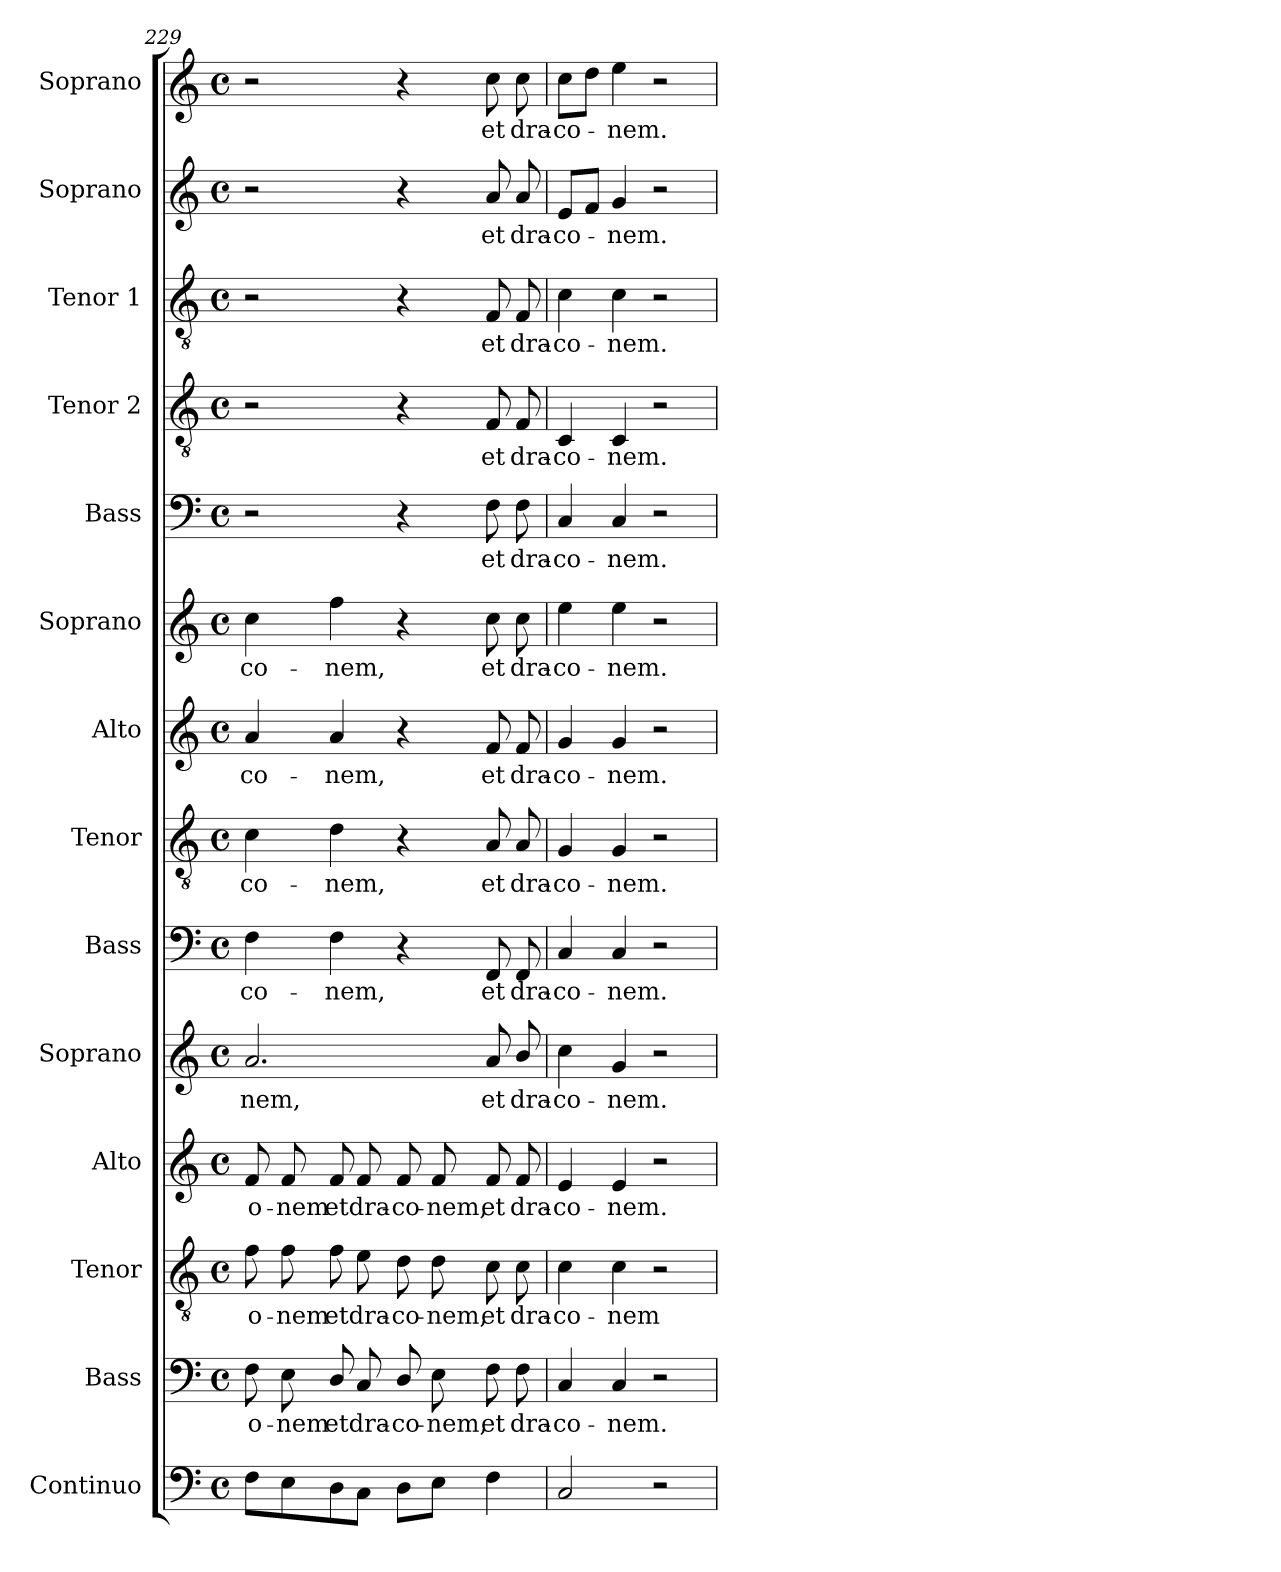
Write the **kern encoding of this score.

**kern	**kern	**text	**kern	**text	**kern	**text	**kern	**text	**kern	**text	**kern	**text	**kern	**text	**kern	**text	**kern	**text	**kern	**text	**kern	**text	**kern	**text	**kern	**text
*part14	*part13	*part13	*part12	*part12	*part11	*part11	*part10	*part10	*part9	*part9	*part8	*part8	*part7	*part7	*part6	*part6	*part5	*part5	*part4	*part4	*part3	*part3	*part2	*part2	*part1	*part1
*staff14	*staff13	*staff13	*staff12	*staff12	*staff11	*staff11	*staff10	*staff10	*staff9	*staff9	*staff8	*staff8	*staff7	*staff7	*staff6	*staff6	*staff5	*staff5	*staff4	*staff4	*staff3	*staff3	*staff2	*staff2	*staff1	*staff1
*I"Continuo	*I"Bass	*	*I"Tenor	*	*I"Alto	*	*I"Soprano	*	*I"Bass	*	*I"Tenor	*	*I"Alto	*	*I"Soprano	*	*I"Bass	*	*I"Tenor 2	*	*I"Tenor 1	*	*I"Soprano	*	*I"Soprano	*
*I'Cont.	*I'B.	*	*I'T.	*	*I'A.	*	*I'S.	*	*I'B.	*	*I'T.	*	*I'A.	*	*I'S.	*	*I'B.	*	*I'T2.	*	*I'T1.	*	*I'S.	*	*I'S.	*
*clefF4	*clefF4	*	*clefGv2	*	*clefG2	*	*clefG2	*	*clefF4	*	*clefGv2	*	*clefG2	*	*clefG2	*	*clefF4	*	*clefGv2	*	*clefGv2	*	*clefG2	*	*clefG2	*
*	*	*	*ITrd7c12	*	*	*	*	*	*	*	*ITrd7c12	*	*	*	*	*	*	*	*ITrd7c12	*	*ITrd7c12	*	*	*	*	*
*k[]	*k[]	*	*k[]	*	*k[]	*	*k[]	*	*k[]	*	*k[]	*	*k[]	*	*k[]	*	*k[]	*	*k[]	*	*k[]	*	*k[]	*	*k[]	*
*C:	*C:	*	*C:	*	*C:	*	*C:	*	*C:	*	*C:	*	*C:	*	*C:	*	*C:	*	*C:	*	*C:	*	*C:	*	*C:	*
*M4/4	*M4/4	*	*M4/4	*	*M4/4	*	*M4/4	*	*M4/4	*	*M4/4	*	*M4/4	*	*M4/4	*	*M4/4	*	*M4/4	*	*M4/4	*	*M4/4	*	*M4/4	*
*met(c)	*met(c)	*	*met(c)	*	*met(c)	*	*met(c)	*	*met(c)	*	*met(c)	*	*met(c)	*	*met(c)	*	*met(c)	*	*met(c)	*	*met(c)	*	*met(c)	*	*met(c)	*
=229	=229	=229	=229	=229	=229	=229	=229	=229	=229	=229	=229	=229	=229	=229	=229	=229	=229	=229	=229	=229	=229	=229	=229	=229	=229	=229
!	!	!LO:LY:b:color=#000000	!	!	!	!	!	!	!	!	!	!	!	!	!	!	!	!	!	!	!	!	!	!	!	!
!	!	!	!	!LO:LY:b:color=#000000	!	!	!	!	!	!	!	!	!	!	!	!	!	!	!	!	!	!	!	!	!	!
!	!	!	!	!	!	!LO:LY:b:color=#000000	!	!	!	!	!	!	!	!	!	!	!	!	!	!	!	!	!	!	!	!
!	!	!	!	!	!	!	!	!LO:LY:b:color=#000000	!	!	!	!	!	!	!	!	!	!	!	!	!	!	!	!	!	!
!	!	!	!	!	!	!	!	!	!	!LO:LY:b:color=#000000	!	!	!	!	!	!	!	!	!	!	!	!	!	!	!	!
!	!	!	!	!	!	!	!	!	!	!	!	!LO:LY:b:color=#000000	!	!	!	!	!	!	!	!	!	!	!	!	!	!
!	!	!	!	!	!	!	!	!	!	!	!	!	!	!LO:LY:b:color=#000000	!	!	!	!	!	!	!	!	!	!	!	!
!	!	!	!	!	!	!	!	!	!	!	!	!	!	!	!	!LO:LY:b:color=#000000	!	!	!	!	!	!	!	!	!	!
8Fi\L	8Fi\	-o-	8Fi\	-o-	8fi/	-o-	2.ai/	-nem,	4Fi\	-co-	4Ci\	-co-	4ai/	-co-	4cci\	-co-	2r	.	2r	.	2r	.	2r	.	2r	.
!	!	!LO:LY:b:color=#000000	!	!	!	!	!	!	!	!	!	!	!	!	!	!	!	!	!	!	!	!	!	!	!	!
!	!	!	!	!LO:LY:b:color=#000000	!	!	!	!	!	!	!	!	!	!	!	!	!	!	!	!	!	!	!	!	!	!
!	!	!	!	!	!	!LO:LY:b:color=#000000	!	!	!	!	!	!	!	!	!	!	!	!	!	!	!	!	!	!	!	!
8Ei\	8Ei\	-nem	8Fi\	-nem	8fi/	-nem	.	.	.	.	.	.	.	.	.	.	.	.	.	.	.	.	.	.	.	.
!	!	!LO:LY:b:color=#000000	!	!	!	!	!	!	!	!	!	!	!	!	!	!	!	!	!	!	!	!	!	!	!	!
!	!	!	!	!LO:LY:b:color=#000000	!	!	!	!	!	!	!	!	!	!	!	!	!	!	!	!	!	!	!	!	!	!
!	!	!	!	!	!	!LO:LY:b:color=#000000	!	!	!	!	!	!	!	!	!	!	!	!	!	!	!	!	!	!	!	!
!	!	!	!	!	!	!	!	!	!	!LO:LY:b:color=#000000	!	!	!	!	!	!	!	!	!	!	!	!	!	!	!	!
!	!	!	!	!	!	!	!	!	!	!	!	!LO:LY:b:color=#000000	!	!	!	!	!	!	!	!	!	!	!	!	!	!
!	!	!	!	!	!	!	!	!	!	!	!	!	!	!LO:LY:b:color=#000000	!	!	!	!	!	!	!	!	!	!	!	!
!	!	!	!	!	!	!	!	!	!	!	!	!	!	!	!	!LO:LY:b:color=#000000	!	!	!	!	!	!	!	!	!	!
8Di\	8Di/	et	8Fi\	et	8fi/	et	.	.	4Fi\	-nem,	4Di\	-nem,	4ai/	-nem,	4ffi\	-nem,	.	.	.	.	.	.	.	.	.	.
!	!	!LO:LY:b:color=#000000	!	!	!	!	!	!	!	!	!	!	!	!	!	!	!	!	!	!	!	!	!	!	!	!
!	!	!	!	!LO:LY:b:color=#000000	!	!	!	!	!	!	!	!	!	!	!	!	!	!	!	!	!	!	!	!	!	!
!	!	!	!	!	!	!LO:LY:b:color=#000000	!	!	!	!	!	!	!	!	!	!	!	!	!	!	!	!	!	!	!	!
8Ci\J	8Ci/	dra-	8Ei\	dra-	8fi/	dra-	.	.	.	.	.	.	.	.	.	.	.	.	.	.	.	.	.	.	.	.
!	!	!LO:LY:b:color=#000000	!	!	!	!	!	!	!	!	!	!	!	!	!	!	!	!	!	!	!	!	!	!	!	!
!	!	!	!	!LO:LY:b:color=#000000	!	!	!	!	!	!	!	!	!	!	!	!	!	!	!	!	!	!	!	!	!	!
!	!	!	!	!	!	!LO:LY:b:color=#000000	!	!	!	!	!	!	!	!	!	!	!	!	!	!	!	!	!	!	!	!
8Di\L	8Di/	-co-	8Di\	-co-	8fi/	-co-	.	.	4r	.	4r	.	4r	.	4r	.	4r	.	4r	.	4r	.	4r	.	4r	.
!	!	!LO:LY:b:color=#000000	!	!	!	!	!	!	!	!	!	!	!	!	!	!	!	!	!	!	!	!	!	!	!	!
!	!	!	!	!LO:LY:b:color=#000000	!	!	!	!	!	!	!	!	!	!	!	!	!	!	!	!	!	!	!	!	!	!
!	!	!	!	!	!	!LO:LY:b:color=#000000	!	!	!	!	!	!	!	!	!	!	!	!	!	!	!	!	!	!	!	!
8Ei\J	8Ei\	-nem,	8Di\	-nem,	8fi/	-nem,	.	.	.	.	.	.	.	.	.	.	.	.	.	.	.	.	.	.	.	.
!	!	!LO:LY:b:color=#000000	!	!	!	!	!	!	!	!	!	!	!	!	!	!	!	!	!	!	!	!	!	!	!	!
!	!	!	!	!LO:LY:b:color=#000000	!	!	!	!	!	!	!	!	!	!	!	!	!	!	!	!	!	!	!	!	!	!
!	!	!	!	!	!	!LO:LY:b:color=#000000	!	!	!	!	!	!	!	!	!	!	!	!	!	!	!	!	!	!	!	!
!	!	!	!	!	!	!	!	!LO:LY:b:color=#000000	!	!	!	!	!	!	!	!	!	!	!	!	!	!	!	!	!	!
!	!	!	!	!	!	!	!	!	!	!LO:LY:b:color=#000000	!	!	!	!	!	!	!	!	!	!	!	!	!	!	!	!
!	!	!	!	!	!	!	!	!	!	!	!	!LO:LY:b:color=#000000	!	!	!	!	!	!	!	!	!	!	!	!	!	!
!	!	!	!	!	!	!	!	!	!	!	!	!	!	!LO:LY:b:color=#000000	!	!	!	!	!	!	!	!	!	!	!	!
!	!	!	!	!	!	!	!	!	!	!	!	!	!	!	!	!LO:LY:b:color=#000000	!	!	!	!	!	!	!	!	!	!
!	!	!	!	!	!	!	!	!	!	!	!	!	!	!	!	!	!	!LO:LY:b:color=#000000	!	!	!	!	!	!	!	!
!	!	!	!	!	!	!	!	!	!	!	!	!	!	!	!	!	!	!	!	!LO:LY:b:color=#000000	!	!	!	!	!	!
!	!	!	!	!	!	!	!	!	!	!	!	!	!	!	!	!	!	!	!	!	!	!LO:LY:b:color=#000000	!	!	!	!
!	!	!	!	!	!	!	!	!	!	!	!	!	!	!	!	!	!	!	!	!	!	!	!	!LO:LY:b:color=#000000	!	!
!	!	!	!	!	!	!	!	!	!	!	!	!	!	!	!	!	!	!	!	!	!	!	!	!	!	!LO:LY:b:color=#000000
4Fi\	8Fi\	et	8Ci\	et	8fi/	et	8ai/	et	8FFi/	et	8AAi/	et	8fi/	et	8cci\	et	8Fi\	et	8FFi/	et	8FFi/	et	8ai/	et	8cci\	et
!	!	!LO:LY:b:color=#000000	!	!	!	!	!	!	!	!	!	!	!	!	!	!	!	!	!	!	!	!	!	!	!	!
!	!	!	!	!LO:LY:b:color=#000000	!	!	!	!	!	!	!	!	!	!	!	!	!	!	!	!	!	!	!	!	!	!
!	!	!	!	!	!	!LO:LY:b:color=#000000	!	!	!	!	!	!	!	!	!	!	!	!	!	!	!	!	!	!	!	!
!	!	!	!	!	!	!	!	!LO:LY:b:color=#000000	!	!	!	!	!	!	!	!	!	!	!	!	!	!	!	!	!	!
!	!	!	!	!	!	!	!	!	!	!LO:LY:b:color=#000000	!	!	!	!	!	!	!	!	!	!	!	!	!	!	!	!
!	!	!	!	!	!	!	!	!	!	!	!	!LO:LY:b:color=#000000	!	!	!	!	!	!	!	!	!	!	!	!	!	!
!	!	!	!	!	!	!	!	!	!	!	!	!	!	!LO:LY:b:color=#000000	!	!	!	!	!	!	!	!	!	!	!	!
!	!	!	!	!	!	!	!	!	!	!	!	!	!	!	!	!LO:LY:b:color=#000000	!	!	!	!	!	!	!	!	!	!
!	!	!	!	!	!	!	!	!	!	!	!	!	!	!	!	!	!	!LO:LY:b:color=#000000	!	!	!	!	!	!	!	!
!	!	!	!	!	!	!	!	!	!	!	!	!	!	!	!	!	!	!	!	!LO:LY:b:color=#000000	!	!	!	!	!	!
!	!	!	!	!	!	!	!	!	!	!	!	!	!	!	!	!	!	!	!	!	!	!LO:LY:b:color=#000000	!	!	!	!
!	!	!	!	!	!	!	!	!	!	!	!	!	!	!	!	!	!	!	!	!	!	!	!	!LO:LY:b:color=#000000	!	!
!	!	!	!	!	!	!	!	!	!	!	!	!	!	!	!	!	!	!	!	!	!	!	!	!	!	!LO:LY:b:color=#000000
.	8Fi\	dra-	8Ci\	dra-	8fi/	dra-	8bi/	dra-	8FFi/	dra-	8AAi/	dra-	8fi/	dra-	8cci\	dra-	8Fi\	dra-	8FFi/	dra-	8FFi/	dra-	8ai/	dra-	8cci\	dra-
=230	=230	=230	=230	=230	=230	=230	=230	=230	=230	=230	=230	=230	=230	=230	=230	=230	=230	=230	=230	=230	=230	=230	=230	=230	=230	=230
!	!	!LO:LY:b:color=#000000	!	!	!	!	!	!	!	!	!	!	!	!	!	!	!	!	!	!	!	!	!	!	!	!
!	!	!	!	!LO:LY:b:color=#000000	!	!	!	!	!	!	!	!	!	!	!	!	!	!	!	!	!	!	!	!	!	!
!	!	!	!	!	!	!LO:LY:b:color=#000000	!	!	!	!	!	!	!	!	!	!	!	!	!	!	!	!	!	!	!	!
!	!	!	!	!	!	!	!	!LO:LY:b:color=#000000	!	!	!	!	!	!	!	!	!	!	!	!	!	!	!	!	!	!
!	!	!	!	!	!	!	!	!	!	!LO:LY:b:color=#000000	!	!	!	!	!	!	!	!	!	!	!	!	!	!	!	!
!	!	!	!	!	!	!	!	!	!	!	!	!LO:LY:b:color=#000000	!	!	!	!	!	!	!	!	!	!	!	!	!	!
!	!	!	!	!	!	!	!	!	!	!	!	!	!	!LO:LY:b:color=#000000	!	!	!	!	!	!	!	!	!	!	!	!
!	!	!	!	!	!	!	!	!	!	!	!	!	!	!	!	!LO:LY:b:color=#000000	!	!	!	!	!	!	!	!	!	!
!	!	!	!	!	!	!	!	!	!	!	!	!	!	!	!	!	!	!LO:LY:b:color=#000000	!	!	!	!	!	!	!	!
!	!	!	!	!	!	!	!	!	!	!	!	!	!	!	!	!	!	!	!	!LO:LY:b:color=#000000	!	!	!	!	!	!
!	!	!	!	!	!	!	!	!	!	!	!	!	!	!	!	!	!	!	!	!	!	!LO:LY:b:color=#000000	!	!	!	!
!	!	!	!	!	!	!	!	!	!	!	!	!	!	!	!	!	!	!	!	!	!	!	!	!LO:LY:b:color=#000000	!	!
!	!	!	!	!	!	!	!	!	!	!	!	!	!	!	!	!	!	!	!	!	!	!	!	!	!	!LO:LY:b:color=#000000
2Ci/	4Ci/	-co-	4Ci\	-co-	4ei/	-co-	4cci\	-co-	4Ci/	-co-	4GGi/	-co-	4gi/	-co-	4eei\	-co-	4Ci/	-co-	4CCi/	-co-	4Ci\	-co-	8ei/L	-co-	8cci\L	-co-
.	.	.	.	.	.	.	.	.	.	.	.	.	.	.	.	.	.	.	.	.	.	.	8fi/J	.	8ddi\J	.
!	!	!LO:LY:b:color=#000000	!	!	!	!	!	!	!	!	!	!	!	!	!	!	!	!	!	!	!	!	!	!	!	!
!	!	!	!	!LO:LY:b:color=#000000	!	!	!	!	!	!	!	!	!	!	!	!	!	!	!	!	!	!	!	!	!	!
!	!	!	!	!	!	!LO:LY:b:color=#000000	!	!	!	!	!	!	!	!	!	!	!	!	!	!	!	!	!	!	!	!
!	!	!	!	!	!	!	!	!LO:LY:b:color=#000000	!	!	!	!	!	!	!	!	!	!	!	!	!	!	!	!	!	!
!	!	!	!	!	!	!	!	!	!	!LO:LY:b:color=#000000	!	!	!	!	!	!	!	!	!	!	!	!	!	!	!	!
!	!	!	!	!	!	!	!	!	!	!	!	!LO:LY:b:color=#000000	!	!	!	!	!	!	!	!	!	!	!	!	!	!
!	!	!	!	!	!	!	!	!	!	!	!	!	!	!LO:LY:b:color=#000000	!	!	!	!	!	!	!	!	!	!	!	!
!	!	!	!	!	!	!	!	!	!	!	!	!	!	!	!	!LO:LY:b:color=#000000	!	!	!	!	!	!	!	!	!	!
!	!	!	!	!	!	!	!	!	!	!	!	!	!	!	!	!	!	!LO:LY:b:color=#000000	!	!	!	!	!	!	!	!
!	!	!	!	!	!	!	!	!	!	!	!	!	!	!	!	!	!	!	!	!LO:LY:b:color=#000000	!	!	!	!	!	!
!	!	!	!	!	!	!	!	!	!	!	!	!	!	!	!	!	!	!	!	!	!	!LO:LY:b:color=#000000	!	!	!	!
!	!	!	!	!	!	!	!	!	!	!	!	!	!	!	!	!	!	!	!	!	!	!	!	!LO:LY:b:color=#000000	!	!
!	!	!	!	!	!	!	!	!	!	!	!	!	!	!	!	!	!	!	!	!	!	!	!	!	!	!LO:LY:b:color=#000000
.	4Ci/	-nem.	4Ci\	-nem	4ei/	-nem.	4gi/	-nem.	4Ci/	-nem.	4GGi/	-nem.	4gi/	-nem.	4eei\	-nem.	4Ci/	-nem.	4CCi/	-nem.	4Ci\	-nem.	4gi/	-nem.	4eei\	-nem.
2r	2r	.	2r	.	2r	.	2r	.	2r	.	2r	.	2r	.	2r	.	2r	.	2r	.	2r	.	2r	.	2r	.
=	=	=	=	=	=	=	=	=	=	=	=	=	=	=	=	=	=	=	=	=	=	=	=	=	=	=
*-	*-	*-	*-	*-	*-	*-	*-	*-	*-	*-	*-	*-	*-	*-	*-	*-	*-	*-	*-	*-	*-	*-	*-	*-	*-	*-
